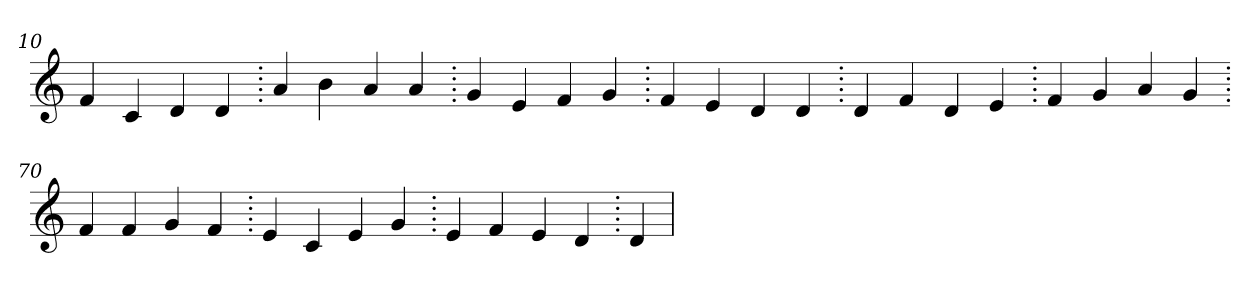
**kern
*part1
*staff1
*clefG2
=10.
4f
4c
4d
4d
=20.
4a
4b
4a
4a
=30.
4g
4e
4f
4g
=40.
4f
4e
4d
4d
=50.
4d
4f
4d
4e
=60.
4f
4g
4a
4g
=70.
4f
4f
4g
4f
=80.
4e
4c
4e
4g
=90.
4e
4f
4e
4d
=100.
4d
=
*-
